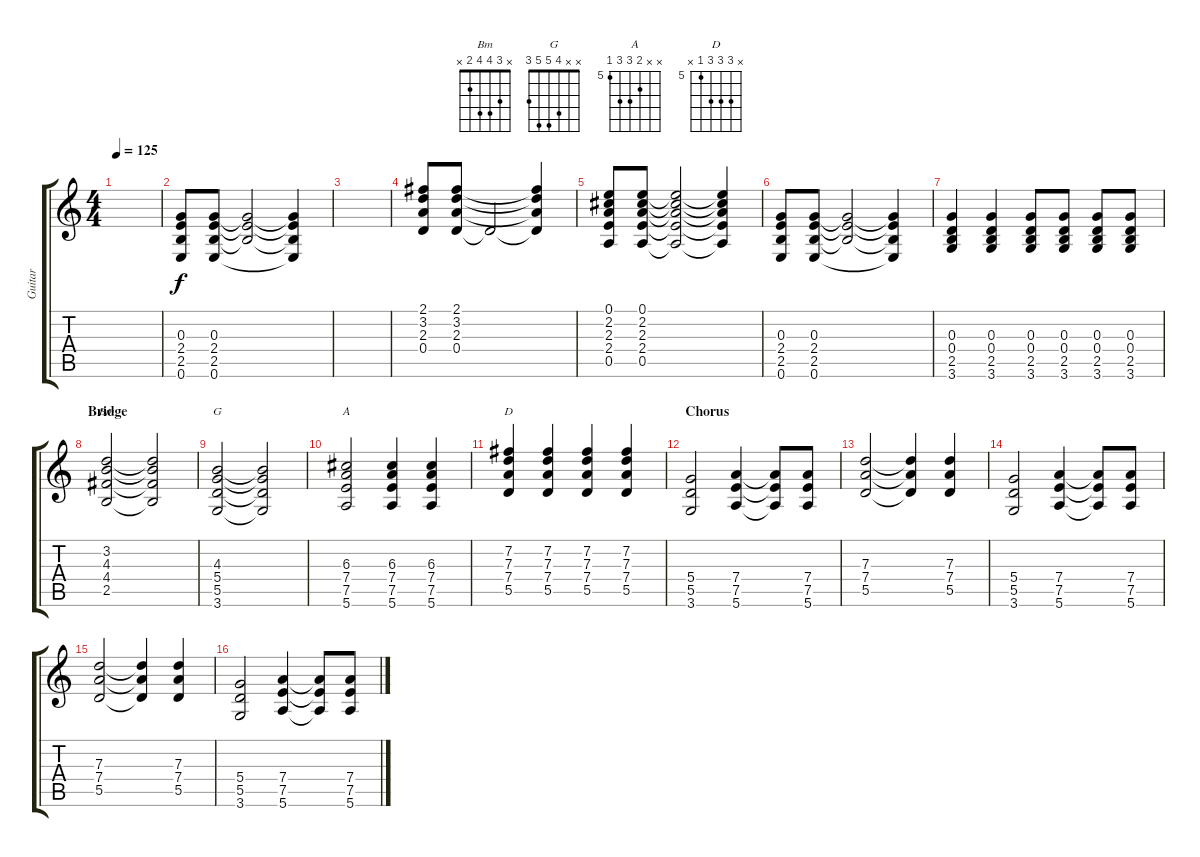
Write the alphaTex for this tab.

\track ("Guitar" "Guitar") {instrument distortionguitar}
\staff {score tabs}
\tuning (E4 B3 G3 D3 A2 E2) {hide}
\chord ("Bm" x 3 4 4 2 x)
\chord ("G" x x 4 5 5 3)
\chord ("A" x x 6 7 7 5) {firstfret 5}
\chord ("D" x 7 7 7 5 x) {firstfret 5}
\ts (4 4)
\tempo 125
\clef g2
\ks c
|
(0.3 2.4 2.5 0.6).8 (0.3 2.4 2.5 0.6).8 (0.3{t} 2.4{t} 2.5{t}).2 (0.3{t} 2.4{t} 2.5{t} 0.6{t}).4 |
|
(2.1 3.2 2.3 0.4).8 (2.1 3.2 2.3 0.4).8 0.4{t}.2 (2.1{t} 3.2{t} 2.3{t} 0.4{t}).4 |
(0.1 2.2 2.3 2.4 0.5).8 (0.1 2.2 2.3 2.4 0.5).8 (0.1{t} 2.2{t} 2.3{t} 2.4{t} 0.5{t}).2 (0.1{t} 2.2{t} 2.3{t} 2.4{t} 0.5{t}).4 |
(0.3 2.4 2.5 0.6).8 (0.3 2.4 2.5 0.6).8 (0.3{t} 2.4{t} 2.5{t}).2 (0.3{t} 2.4{t} 2.5{t} 0.6{t}).4 |
(0.3 0.4 2.5 3.6).4 (0.3 0.4 2.5 3.6).4 (0.3 0.4 2.5 3.6).8 (0.3 0.4 2.5 3.6).8 (0.3 0.4 2.5 3.6).8 (0.3 0.4 2.5 3.6).8 |
\section ("" "Bridge")
(3.2 4.3 4.4 2.5).2{ch "Bm"} (3.2{t} 4.3{t} 4.4{t} 2.5{t}).2 |
(4.3 5.4 5.5 3.6).2{ch "G"} (4.3{t} 5.4{t} 5.5{t} 3.6{t}).2 |
(6.3 7.4 7.5 5.6).2{ch "A"} (6.3 7.4 7.5 5.6).4 (6.3 7.4 7.5 5.6).4 |
(7.2 7.3 7.4 5.5).4{ch "D"} (7.2 7.3 7.4 5.5).4 (7.2 7.3 7.4 5.5).4 (7.2 7.3 7.4 5.5).4 |
\section ("" "Chorus")
(5.4 5.5 3.6).2 (7.4 7.5 5.6).4 (7.4{t} 7.5{t} 5.6{t}).8 (7.4 7.5 5.6).8 |
(7.3 7.4 5.5).2 (7.3{t} 7.4{t} 5.5{t}).4 (7.3 7.4 5.5).4 |
(5.4 5.5 3.6).2 (7.4 7.5 5.6).4 (7.4{t} 7.5{t} 5.6{t}).8 (7.4 7.5 5.6).8 |
(7.3 7.4 5.5).2 (7.3{t} 7.4{t} 5.5{t}).4 (7.3 7.4 5.5).4 |
(5.4 5.5 3.6).2 (7.4 7.5 5.6).4 (7.4{t} 7.5{t} 5.6{t}).8 (7.4 7.5 5.6).8
